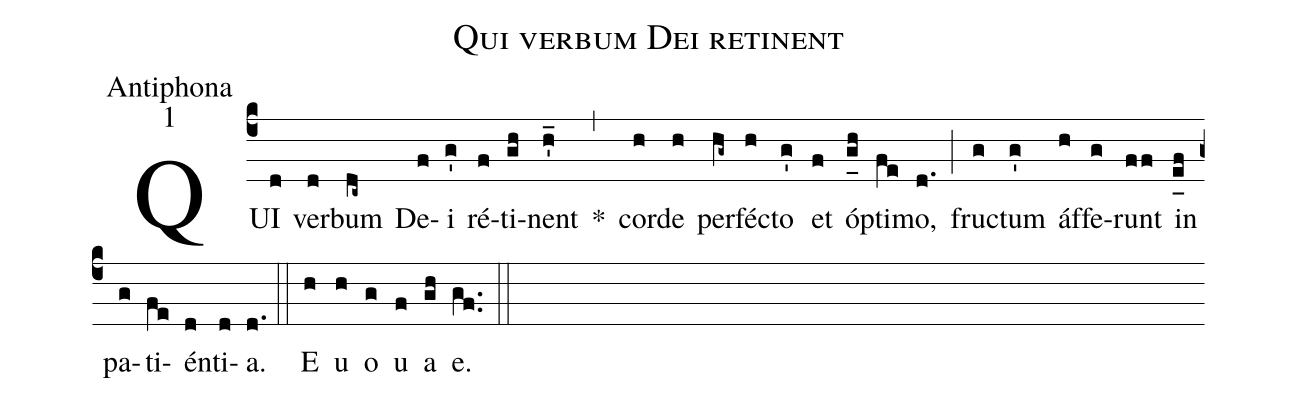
name:Qui verbum Dei retinent;
office-part:Antiphona;
mode:1;
%%
(c4) QUI(d) ver(d)bum(dc~) De(f)i(g') ré(f)ti(gh)nent(h'_) *(,) cor(h)de(h) per(hg~)fé(h)cto(g') et(f) ó(g_[uh:l]h)pti(fe)mo,(d.) (;) fru(g)ctum(g') áf(h)fe(g)runt(ff) in(e_[uh:l]f) pa(g)ti(fe)én(d)ti(d)a.(d.) (::) <eu>E(h) u(h) o(g) u(f) a(gh) e.</eu>(gf..) (::)
